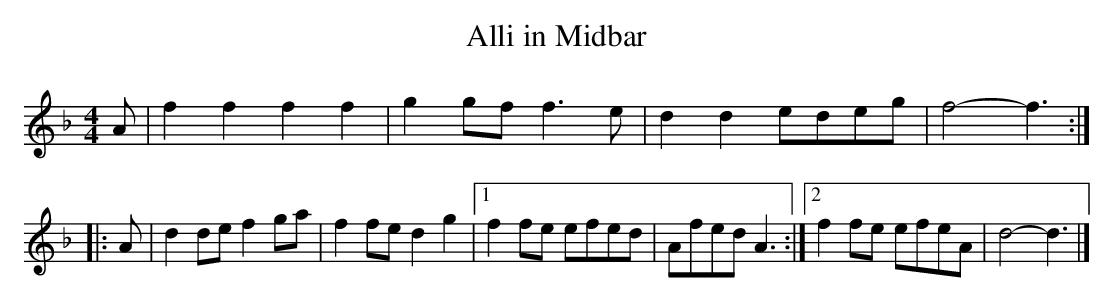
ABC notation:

X:1
T:Alli in Midbar
L:1/8
M:4/4
K:F major
A|f2f2f2f2|g2gf f3e|d2d2edeg|f4-f3:|
|:A|d2de f2ga|f2fe d2g2|1f2fe efed|Afed A3:|2f2fe efeA|d4-d3|]
